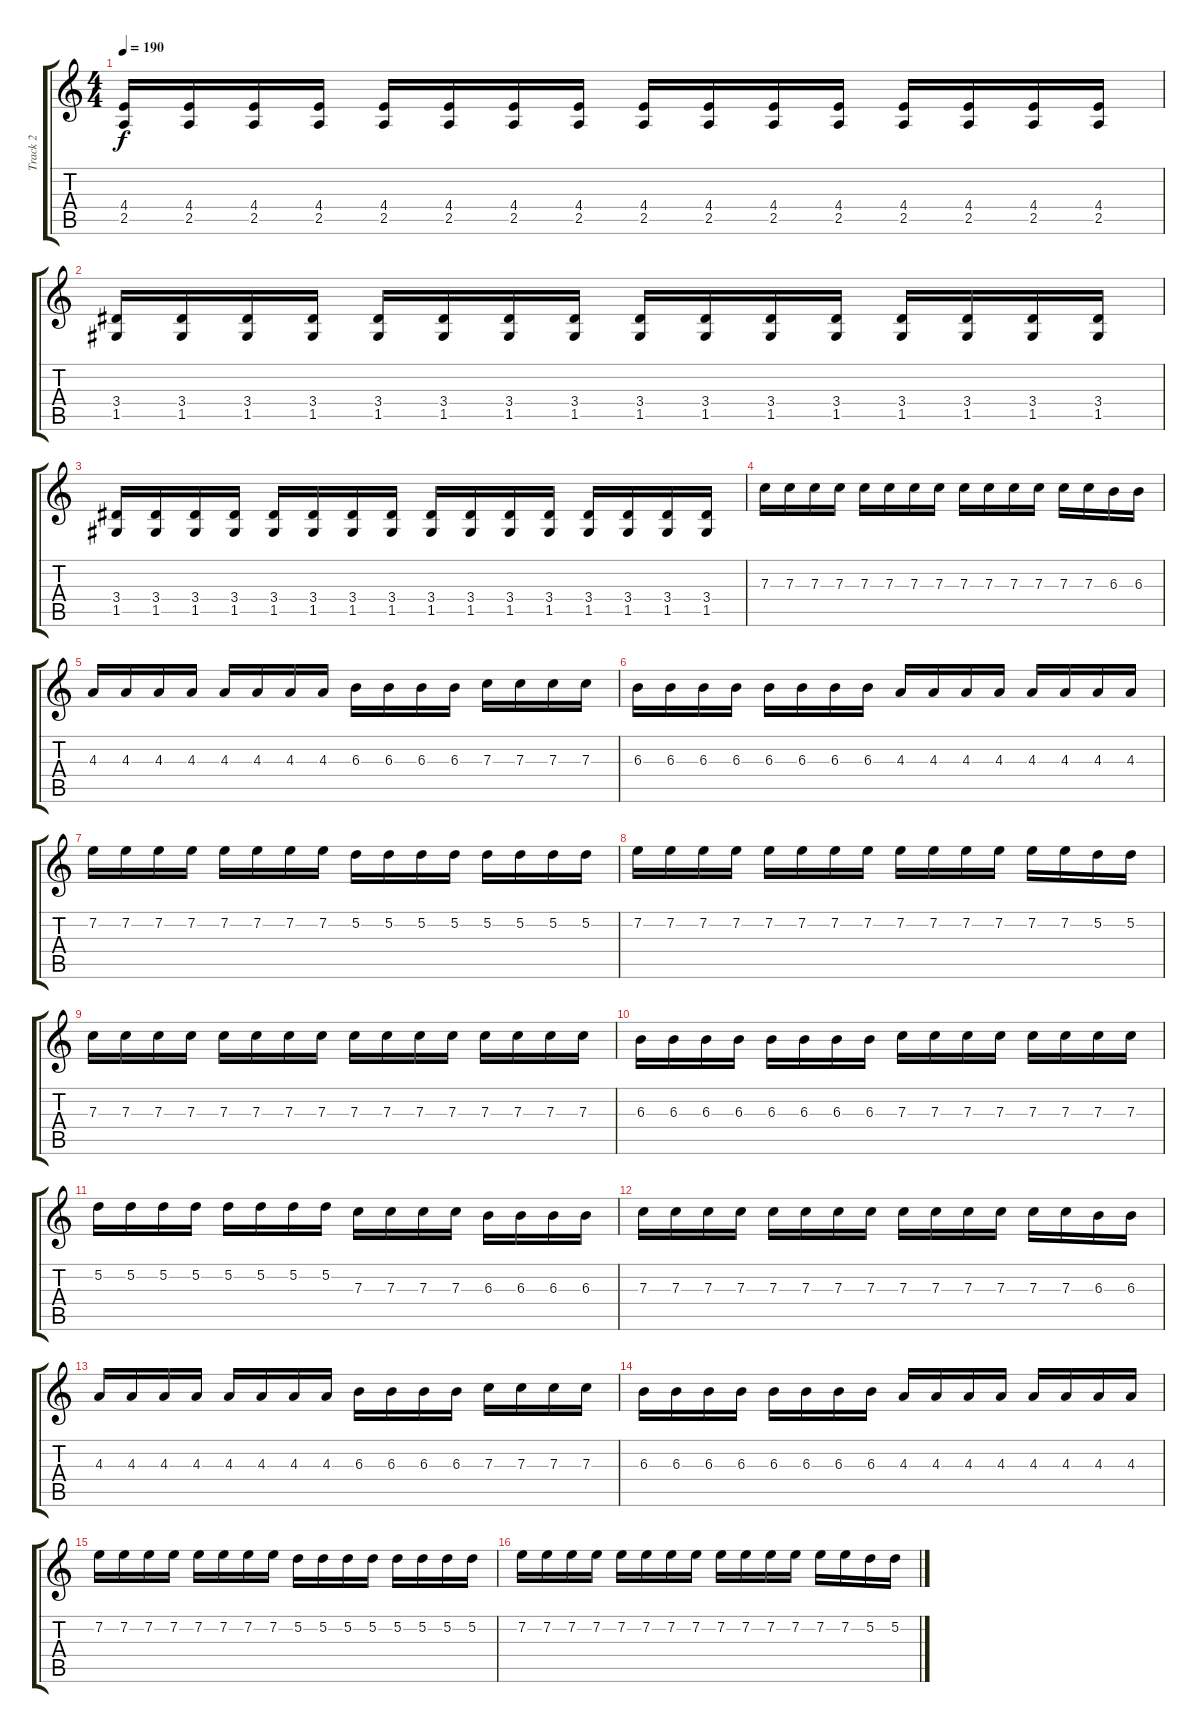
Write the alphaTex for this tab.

\track ("Track 2" "Track 2") {instrument distortionguitar}
\staff {score tabs}
\tuning (D4 A3 F3 C3 G2 D2) {hide}
\ts (4 4)
\tempo 190
\clef g2
\ks c
(4.4 2.5).16{dy f} (4.4 2.5).16 (4.4 2.5).16 (4.4 2.5).16 (4.4 2.5).16 (4.4 2.5).16 (4.4 2.5).16 (4.4 2.5).16 (4.4 2.5).16 (4.4 2.5).16 (4.4 2.5).16 (4.4 2.5).16 (4.4 2.5).16 (4.4 2.5).16 (4.4 2.5).16 (4.4 2.5).16 |
(3.4 1.5).16 (3.4 1.5).16 (3.4 1.5).16 (3.4 1.5).16 (3.4 1.5).16 (3.4 1.5).16 (3.4 1.5).16 (3.4 1.5).16 (3.4 1.5).16 (3.4 1.5).16 (3.4 1.5).16 (3.4 1.5).16 (3.4 1.5).16 (3.4 1.5).16 (3.4 1.5).16 (3.4 1.5).16 |
(3.4 1.5).16 (3.4 1.5).16 (3.4 1.5).16 (3.4 1.5).16 (3.4 1.5).16 (3.4 1.5).16 (3.4 1.5).16 (3.4 1.5).16 (3.4 1.5).16 (3.4 1.5).16 (3.4 1.5).16 (3.4 1.5).16 (3.4 1.5).16 (3.4 1.5).16 (3.4 1.5).16 (3.4 1.5).16 |
7.3.16 7.3.16 7.3.16 7.3.16 7.3.16 7.3.16 7.3.16 7.3.16 7.3.16 7.3.16 7.3.16 7.3.16 7.3.16 7.3.16 6.3.16 6.3.16 |
4.3.16 4.3.16 4.3.16 4.3.16 4.3.16 4.3.16 4.3.16 4.3.16 6.3.16 6.3.16 6.3.16 6.3.16 7.3.16 7.3.16 7.3.16 7.3.16 |
6.3.16 6.3.16 6.3.16 6.3.16 6.3.16 6.3.16 6.3.16 6.3.16 4.3.16 4.3.16 4.3.16 4.3.16 4.3.16 4.3.16 4.3.16 4.3.16 |
7.2.16 7.2.16 7.2.16 7.2.16 7.2.16 7.2.16 7.2.16 7.2.16 5.2.16 5.2.16 5.2.16 5.2.16 5.2.16 5.2.16 5.2.16 5.2.16 |
7.2.16 7.2.16 7.2.16 7.2.16 7.2.16 7.2.16 7.2.16 7.2.16 7.2.16 7.2.16 7.2.16 7.2.16 7.2.16 7.2.16 5.2.16 5.2.16 |
7.3.16 7.3.16 7.3.16 7.3.16 7.3.16 7.3.16 7.3.16 7.3.16 7.3.16 7.3.16 7.3.16 7.3.16 7.3.16 7.3.16 7.3.16 7.3.16 |
6.3.16 6.3.16 6.3.16 6.3.16 6.3.16 6.3.16 6.3.16 6.3.16 7.3.16 7.3.16 7.3.16 7.3.16 7.3.16 7.3.16 7.3.16 7.3.16 |
5.2.16 5.2.16 5.2.16 5.2.16 5.2.16 5.2.16 5.2.16 5.2.16 7.3.16 7.3.16 7.3.16 7.3.16 6.3.16 6.3.16 6.3.16 6.3.16 |
7.3.16 7.3.16 7.3.16 7.3.16 7.3.16 7.3.16 7.3.16 7.3.16 7.3.16 7.3.16 7.3.16 7.3.16 7.3.16 7.3.16 6.3.16 6.3.16 |
4.3.16 4.3.16 4.3.16 4.3.16 4.3.16 4.3.16 4.3.16 4.3.16 6.3.16 6.3.16 6.3.16 6.3.16 7.3.16 7.3.16 7.3.16 7.3.16 |
6.3.16 6.3.16 6.3.16 6.3.16 6.3.16 6.3.16 6.3.16 6.3.16 4.3.16 4.3.16 4.3.16 4.3.16 4.3.16 4.3.16 4.3.16 4.3.16 |
7.2.16 7.2.16 7.2.16 7.2.16 7.2.16 7.2.16 7.2.16 7.2.16 5.2.16 5.2.16 5.2.16 5.2.16 5.2.16 5.2.16 5.2.16 5.2.16 |
7.2.16 7.2.16 7.2.16 7.2.16 7.2.16 7.2.16 7.2.16 7.2.16 7.2.16 7.2.16 7.2.16 7.2.16 7.2.16 7.2.16 5.2.16 5.2.16
